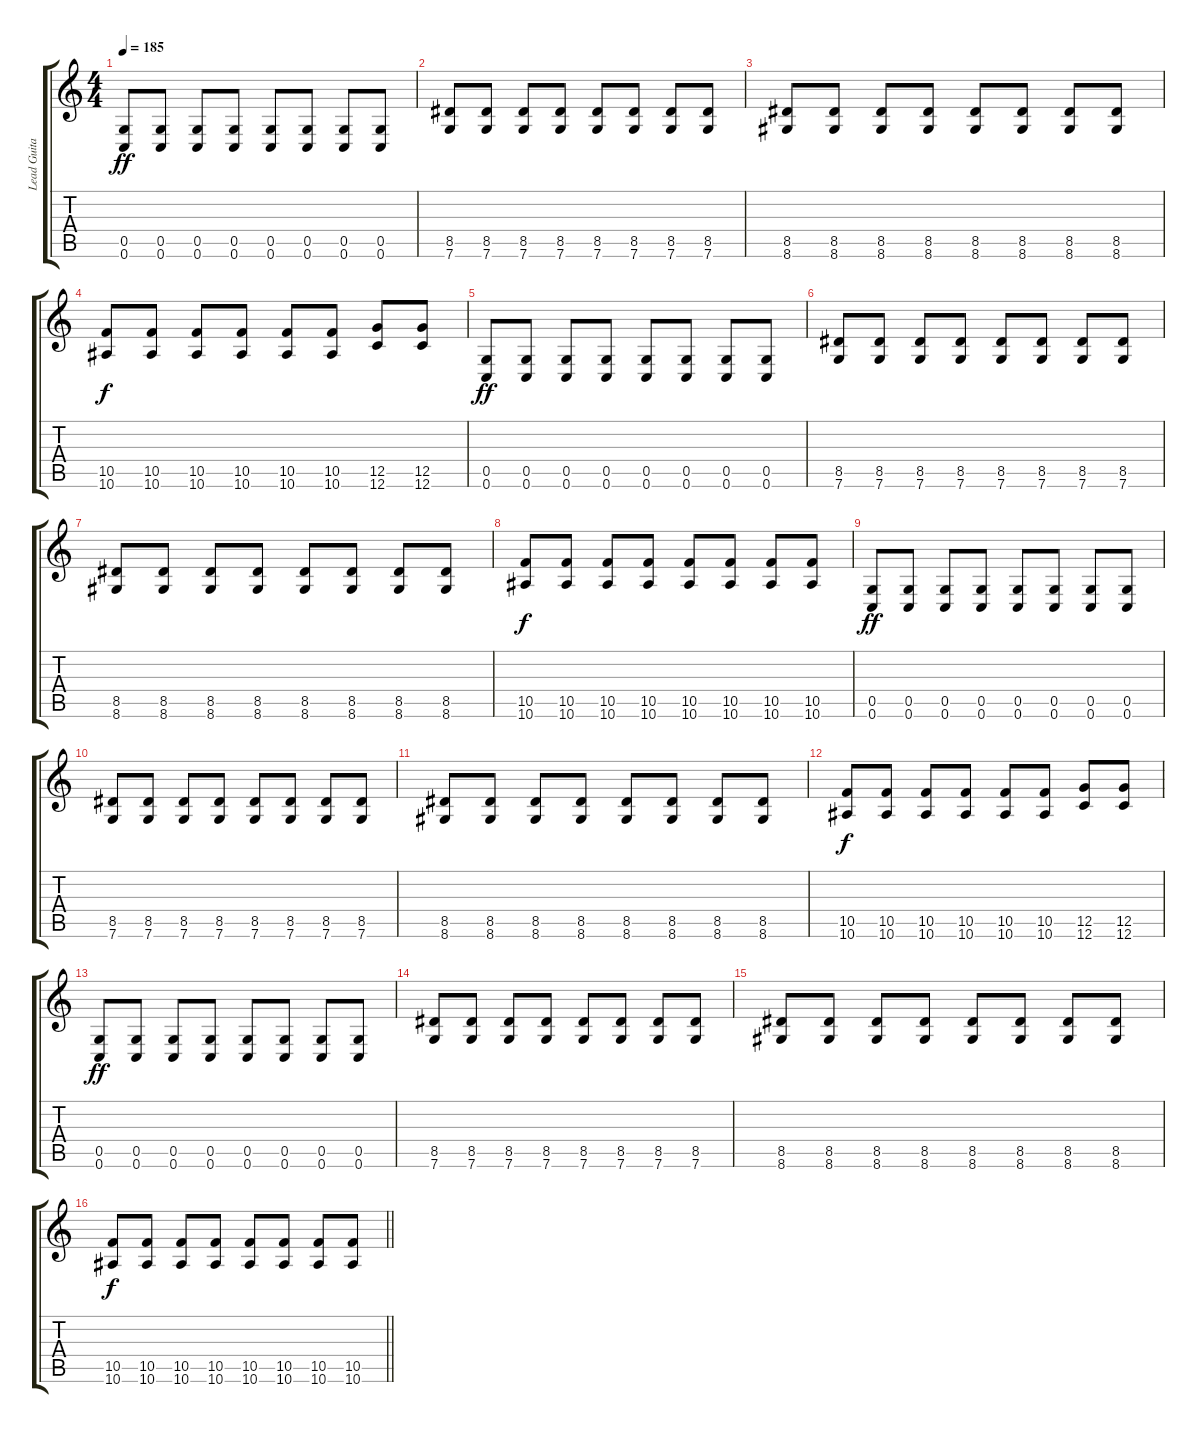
\track ("Lead Guitar" "Lead Guita") {solo instrument distortionguitar}
\staff {score tabs}
\tuning (D4 A3 F3 C3 G2 C2) {hide}
\ts (4 4)
\tempo 185
\clef g2
\ks c
(0.5 0.6).8{dy ff} (0.5 0.6).8 (0.5 0.6).8 (0.5 0.6).8 (0.5 0.6).8 (0.5 0.6).8 (0.5 0.6).8 (0.5 0.6).8 |
(8.5 7.6).8 (8.5 7.6).8 (8.5 7.6).8 (8.5 7.6).8 (8.5 7.6).8 (8.5 7.6).8 (8.5 7.6).8 (8.5 7.6).8 |
(8.5 8.6).8 (8.5 8.6).8 (8.5 8.6).8 (8.5 8.6).8 (8.5 8.6).8 (8.5 8.6).8 (8.5 8.6).8 (8.5 8.6).8 |
(10.5 10.6).8{dy f} (10.5 10.6).8 (10.5 10.6).8 (10.5 10.6).8 (10.5 10.6).8 (10.5 10.6).8 (12.5 12.6).8 (12.5 12.6).8 |
(0.5 0.6).8{dy ff} (0.5 0.6).8 (0.5 0.6).8 (0.5 0.6).8 (0.5 0.6).8 (0.5 0.6).8 (0.5 0.6).8 (0.5 0.6).8 |
(8.5 7.6).8 (8.5 7.6).8 (8.5 7.6).8 (8.5 7.6).8 (8.5 7.6).8 (8.5 7.6).8 (8.5 7.6).8 (8.5 7.6).8 |
(8.5 8.6).8 (8.5 8.6).8 (8.5 8.6).8 (8.5 8.6).8 (8.5 8.6).8 (8.5 8.6).8 (8.5 8.6).8 (8.5 8.6).8 |
(10.5 10.6).8{dy f} (10.5 10.6).8 (10.5 10.6).8 (10.5 10.6).8 (10.5 10.6).8 (10.5 10.6).8 (10.5 10.6).8 (10.5 10.6).8 |
(0.5 0.6).8{dy ff} (0.5 0.6).8 (0.5 0.6).8 (0.5 0.6).8 (0.5 0.6).8 (0.5 0.6).8 (0.5 0.6).8 (0.5 0.6).8 |
(8.5 7.6).8 (8.5 7.6).8 (8.5 7.6).8 (8.5 7.6).8 (8.5 7.6).8 (8.5 7.6).8 (8.5 7.6).8 (8.5 7.6).8 |
(8.5 8.6).8 (8.5 8.6).8 (8.5 8.6).8 (8.5 8.6).8 (8.5 8.6).8 (8.5 8.6).8 (8.5 8.6).8 (8.5 8.6).8 |
(10.5 10.6).8{dy f} (10.5 10.6).8 (10.5 10.6).8 (10.5 10.6).8 (10.5 10.6).8 (10.5 10.6).8 (12.5 12.6).8 (12.5 12.6).8 |
(0.5 0.6).8{dy ff} (0.5 0.6).8 (0.5 0.6).8 (0.5 0.6).8 (0.5 0.6).8 (0.5 0.6).8 (0.5 0.6).8 (0.5 0.6).8 |
(8.5 7.6).8 (8.5 7.6).8 (8.5 7.6).8 (8.5 7.6).8 (8.5 7.6).8 (8.5 7.6).8 (8.5 7.6).8 (8.5 7.6).8 |
(8.5 8.6).8 (8.5 8.6).8 (8.5 8.6).8 (8.5 8.6).8 (8.5 8.6).8 (8.5 8.6).8 (8.5 8.6).8 (8.5 8.6).8 |
\barLineRight lightlight
(10.5 10.6).8{dy f} (10.5 10.6).8 (10.5 10.6).8 (10.5 10.6).8 (10.5 10.6).8 (10.5 10.6).8 (10.5 10.6).8 (10.5 10.6).8
